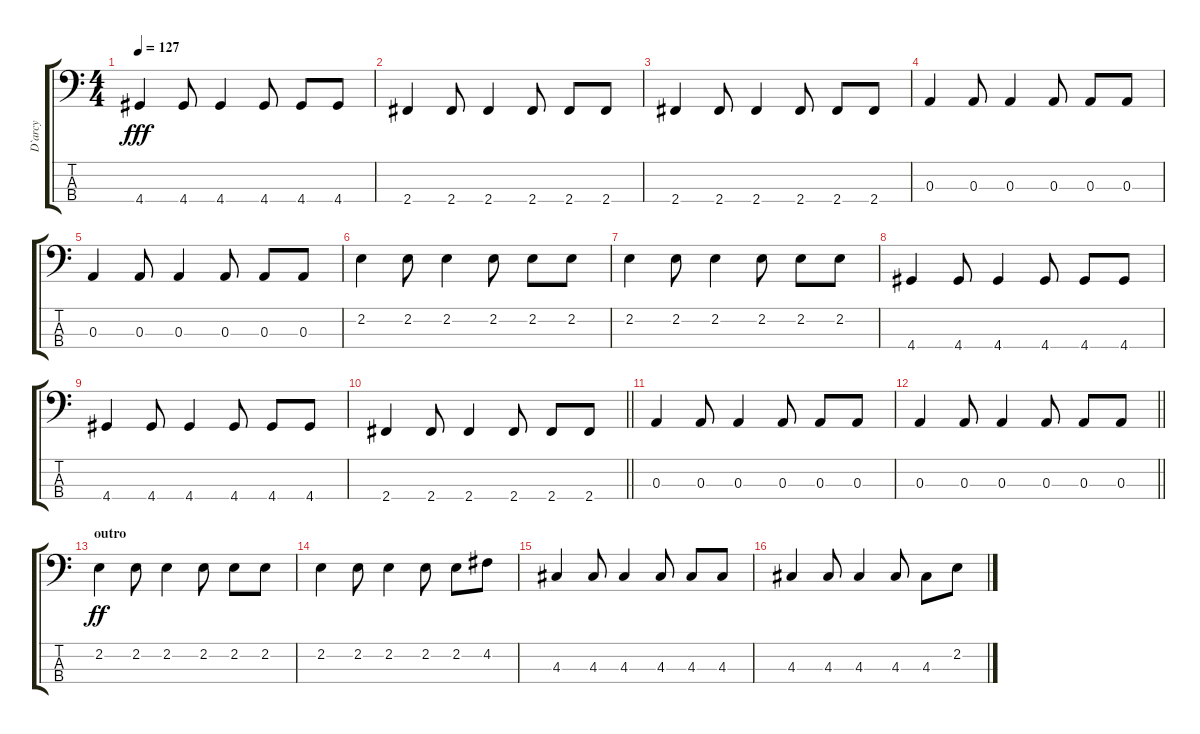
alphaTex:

\track ("D`arcy" "D`arcy") {instrument electricbassfinger}
\staff {score tabs}
\tuning (G2 D2 A1 E1) {hide}
\ts (4 4)
\tempo 127
\clef f4
\ks c
4.4.4{dy fff} 4.4.8 4.4.4 4.4.8 4.4.8 4.4.8 |
2.4.4 2.4.8 2.4.4 2.4.8 2.4.8 2.4.8 |
2.4.4 2.4.8 2.4.4 2.4.8 2.4.8 2.4.8 |
0.3.4 0.3.8 0.3.4 0.3.8 0.3.8 0.3.8 |
0.3.4 0.3.8 0.3.4 0.3.8 0.3.8 0.3.8 |
2.2.4 2.2.8 2.2.4 2.2.8 2.2.8 2.2.8 |
2.2.4 2.2.8 2.2.4 2.2.8 2.2.8 2.2.8 |
4.4.4 4.4.8 4.4.4 4.4.8 4.4.8 4.4.8 |
4.4.4 4.4.8 4.4.4 4.4.8 4.4.8 4.4.8 |
\barLineRight lightlight
2.4.4 2.4.8 2.4.4 2.4.8 2.4.8 2.4.8 |
0.3.4 0.3.8 0.3.4 0.3.8 0.3.8 0.3.8 |
\barLineRight lightlight
0.3.4 0.3.8 0.3.4 0.3.8 0.3.8 0.3.8 |
\section ("" "outro")
2.2.4{dy ff} 2.2.8 2.2.4 2.2.8 2.2.8 2.2.8 |
2.2.4 2.2.8 2.2.4 2.2.8 2.2.8 4.2.8 |
4.3.4 4.3.8 4.3.4 4.3.8 4.3.8 4.3.8 |
4.3.4 4.3.8 4.3.4 4.3.8 4.3.8 2.2.8
